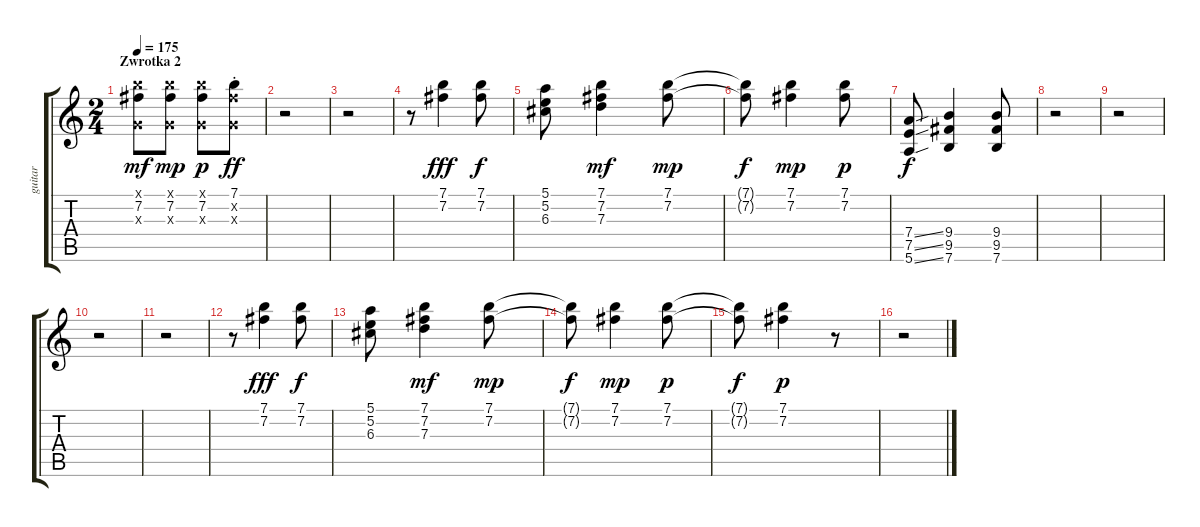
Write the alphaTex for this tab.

\track ("guitar" "guitar") {instrument acousticguitarsteel}
\staff {score tabs}
\tuning (E4 B3 G3 D3 A2 E2) {hide}
\ts (2 4)
\section ("" "Zwrotka 2")
\tempo 175
\clef g2
\ks c
(7.1{x} 7.2 0.3{x}).8{dy mf volume 11 balance 16} (7.1{x} 7.2 0.3{x}).8{dy mp} (7.1{x} 7.2 0.3{x}).8{dy p} (7.1{st} 7.2{x} 0.3{x}).8{dy ff} |
r.2 |
r.2 |
r.8 (7.1 7.2).4{dy fff} (7.1 7.2).8{dy f} |
(5.1 5.2 6.3).8 (7.1 7.2 7.3).4{dy mf} (7.1 7.2).8{dy mp} |
(7.1{t} 7.2{t}).8{dy f} (7.1 7.2).4{dy mp} (7.1 7.2).8{dy p} |
(7.4{ss} 7.5{ss} 5.6{ss}).8{dy f} (9.4 9.5 7.6).4 (9.4 9.5 7.6).8 |
r.2 |
r.2{volume 12 balance 0} |
r.2 |
r.2 |
r.8 (7.1 7.2).4{dy fff} (7.1 7.2).8{dy f} |
(5.1 5.2 6.3).8 (7.1 7.2 7.3).4{dy mf} (7.1 7.2).8{dy mp} |
(7.1{t} 7.2{t}).8{dy f} (7.1 7.2).4{dy mp} (7.1 7.2).8{dy p} |
(7.1{t} 7.2{t}).8{dy f} (7.1 7.2).4{dy p} r.8 |
r.2
